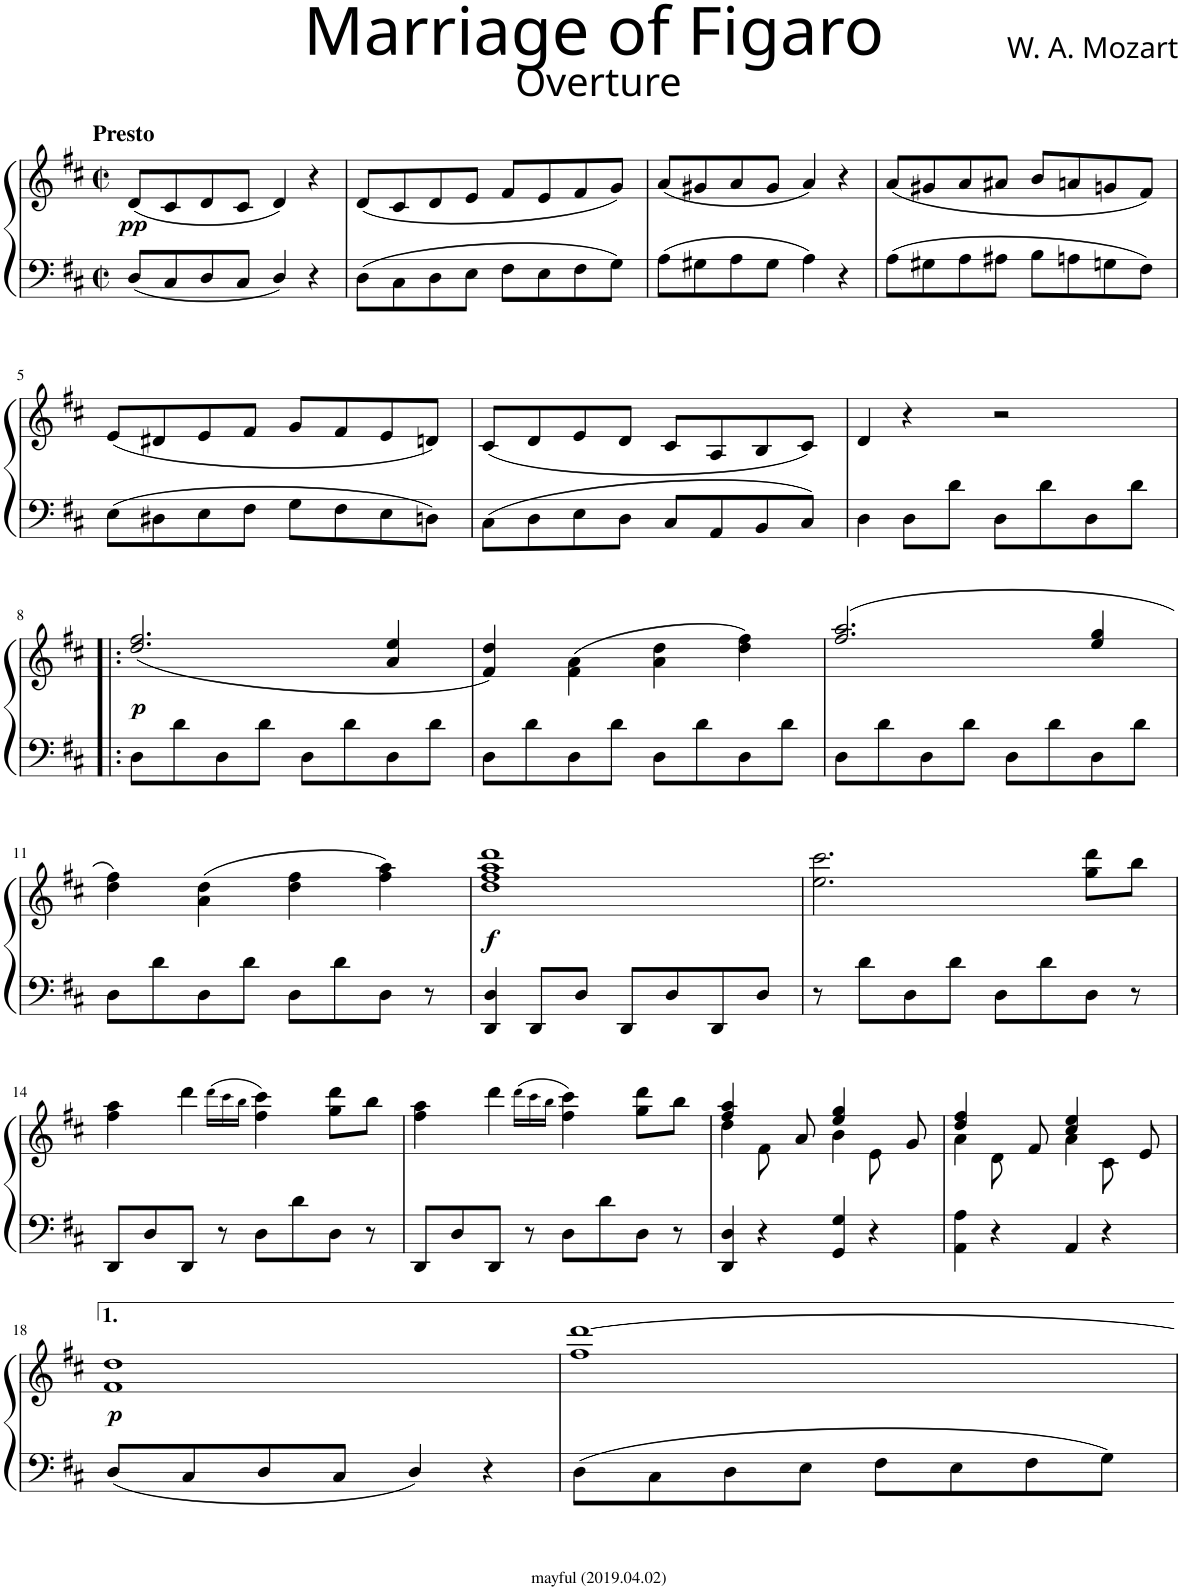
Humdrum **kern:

**kern	**kern	**dynam
*part1	*part1	*part1
*staff2	*staff1	*staff1/2
*I"피아노	*	*
*clefF4	*clefG2	*
*k[f#c#]	*k[f#c#]	*
*M2/2	*M2/2	*
*met(c|)	*met(c|)	*
=1	=1	=1
!	!LO:TX:a:B:t=Presto	!
!	!	!LO:DY:b
8D/L	(8d/L	pp
8C#/	8c#/	.
8D/	8d/	.
8C#/J	8c#/J	.
4D/	4d/)	.
4r	4r	.
=2	=2	=2
8D\L	(8d/L	.
8C#\	8c#/	.
8D\	8d/	.
8E\J	8e/J	.
8F#\L	8f#/L	.
8E\	8e/	.
8F#\	8f#/	.
8G\J	8g/J)	.
=3	=3	=3
8A\L	(8a/L	.
8G#X\	8g#X/	.
8A\	8a/	.
8G#\J	8g#/J	.
4A\	4a/)	.
4r	4r	.
=4	=4	=4
8A\L	(8a/L	.
8G#X\	8g#X/	.
8A\	8a/	.
8A#X\J	8a#X/J	.
8B\L	8b/L	.
8An\	8an/	.
8Gn\	8gn/	.
8F#\J	8f#/J)	.
!!LO:LB:g=z
=5	=5	=5
8E\L	(8e/L	.
8D#X\	8d#X/	.
8E\	8e/	.
8F#\J	8f#/J	.
8G\L	8g/L	.
8F#\	8f#/	.
8E\	8e/	.
8Dn\J	8dn/J)	.
=6	=6	=6
8C#\L	(8c#/L	.
8D\	8d/	.
8E\	8e/	.
8D\J	8d/J	.
8C#/L	8c#/L	.
8AA/	8A/	.
8BB/	8B/	.
8C#/J	8c#/J)	.
=7	=7	=7
*^	*	*
4D\	8ryy	4d/	.
.	8ryy	.	.
8D\L	2.ryy	4r	.
8d\J	.	.	.
8D\L	.	2r	.
8d\	.	.	.
8D\	.	.	.
8d\J	.	.	.
*v	*v	*	*
!!LO:LB:g=z
=8!|:	=8!|:	=8!|:
!	!	!LO:DY:b
8D\L	(<2.dd/ 2.ff#/	p
8d\	.	.
8D\	.	.
8d\J	.	.
8D\L	.	.
8d\	.	.
8D\	4a/ 4ee/	.
8d\J	.	.
=9	=9	=9
*	*^	*
8D\L	4f#/ 4dd/)	4ryy	.
8d\	.	.	.
8D\	4ryy	(>4f#\ 4a\	.
8d\J	.	.	.
8D\L	2ryy	4a\ 4dd\	.
8d\	.	.	.
8D\	.	4dd\ 4ff#\)	.
8d\J	.	.	.
*	*v	*v	*
=10	=10	=10
8D\L	(2.ff#/ 2.aa/	.
8d\	.	.
8D\	.	.
8d\J	.	.
8D\L	.	.
8d\	.	.
8D\	4ee/ 4gg/	.
8d\J	.	.
!!LO:LB:g=z
=11	=11	=11
*	*^	*
8D\L	4dd\ 4ff#\)	4ryy	.
8d\	.	.	.
8D\	4ryy	(>4a\ 4dd\	.
8d\J	.	.	.
8D\L	2ryy	4dd\ 4ff#\	.
8d\	.	.	.
8D\J	.	4ff#\ 4aa\)	.
8r	.	.	.
*	*v	*v	*
=12	=12	=12
*^	*	*
!	!	!	!LO:DY:b
4DD/ 4D/	8ryy	1dd 1ff# 1aa 1ddd	f
.	8ryy	.	.
8DD/L	2.ryy	.	.
8D/J	.	.	.
8DD/L	.	.	.
8D/	.	.	.
8DD/	.	.	.
8D/J	.	.	.
*v	*v	*	*
=13	=13	=13
8r	2.ee\ 2.ccc#\	.
8d\L	.	.
8D\	.	.
8d\J	.	.
8D\L	.	.
8d\	.	.
8D\J	8gg\ 8ddd\L	.
8r	8bb\J	.
!!LO:LB:g=z
=14	=14	=14
8DD/L	4ff#\ 4aa\	.
8D/	.	.
8DD/J	4ddd\	.
8r	.	.
.	(>16qddd\LL	.
.	16qccc#\	.
.	16qbb\JJ	.
8D\L	4ff#\ 4ccc#\)	.
8d\	.	.
8D\J	8gg\ 8ddd\L	.
8r	8bb\J	.
=15	=15	=15
8DD/L	4ff#\ 4aa\	.
8D/	.	.
8DD/J	4ddd\	.
8r	.	.
.	(>16qddd\LL	.
.	16qccc#\	.
.	16qbb\JJ	.
8D\L	4ff#\ 4ccc#\)	.
8d\	.	.
8D\J	8gg\ 8ddd\L	.
8r	8bb\J	.
=16	=16	=16
*^	*^	*
4DD/ 4D/	8ryy	4ff#/ 4aa/	4dd\	.
.	8ryy	.	.	.
4r	4.ryy	8ryy	8f#\	.
.	.	8a/	8ryy	.
4GG/ 4G/	.	4ee/ 4gg/	4b\	.
.	8ryy	.	.	.
4r	4ryy	8ryy	8e\	.
.	.	8g/	8ryy	.
=17	=17	=17	=17	=17
4AA\ 4A\	8ryy	4dd/ 4ff#/	4a\	.
.	8ryy	.	.	.
4r	4.ryy	8ryy	8d\	.
.	.	8f#/	8ryy	.
4AA/	.	4cc#/ 4ee/	4a\	.
.	8ryy	.	.	.
4r	4ryy	8ryy	8c#\	.
.	.	8e/	8ryy	.
!!LO:LB:g=z
=18	=18	=18	=18	=18
!	!	!	!	!LO:DY:b
*	*	*v	*v	*
8D/L	8ryy	1f# 1dd	p
*v	*v	*	*
8C#/	.	.
8D/	.	.
8C#/J	.	.
4D/	.	.
*^	*	*
.	8ryy	.	.
4r	4ryy	.	.
*v	*v	*	*
=19	=19	=19
8D\L	1ff# [>1ddd	.
8C#\	.	.
8D\	.	.
8E\J	.	.
8F#\L	.	.
8E\	.	.
8F#\	.	.
8G\J	.	.
=	=	=
*-	*-	*-
